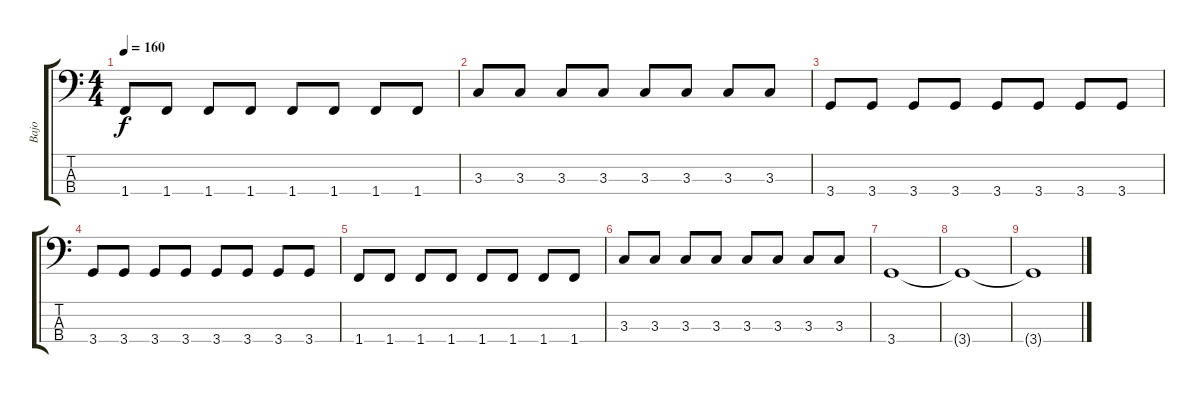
\track ("Bajo" "Bajo") {instrument electricbasspick}
\staff {score tabs}
\tuning (G2 D2 A1 E1) {hide}
\ts (4 4)
\tempo 160
\clef f4
\ks c
1.4.8{dy f} 1.4.8 1.4.8 1.4.8 1.4.8 1.4.8 1.4.8 1.4.8 |
3.3.8 3.3.8 3.3.8 3.3.8 3.3.8 3.3.8 3.3.8 3.3.8 |
3.4.8 3.4.8 3.4.8 3.4.8 3.4.8 3.4.8 3.4.8 3.4.8 |
3.4.8 3.4.8 3.4.8 3.4.8 3.4.8 3.4.8 3.4.8 3.4.8 |
1.4.8 1.4.8 1.4.8 1.4.8 1.4.8 1.4.8 1.4.8 1.4.8 |
3.3.8 3.3.8 3.3.8 3.3.8 3.3.8 3.3.8 3.3.8 3.3.8 |
3.4.1 |
3.4{t}.1 |
3.4{t}.1
